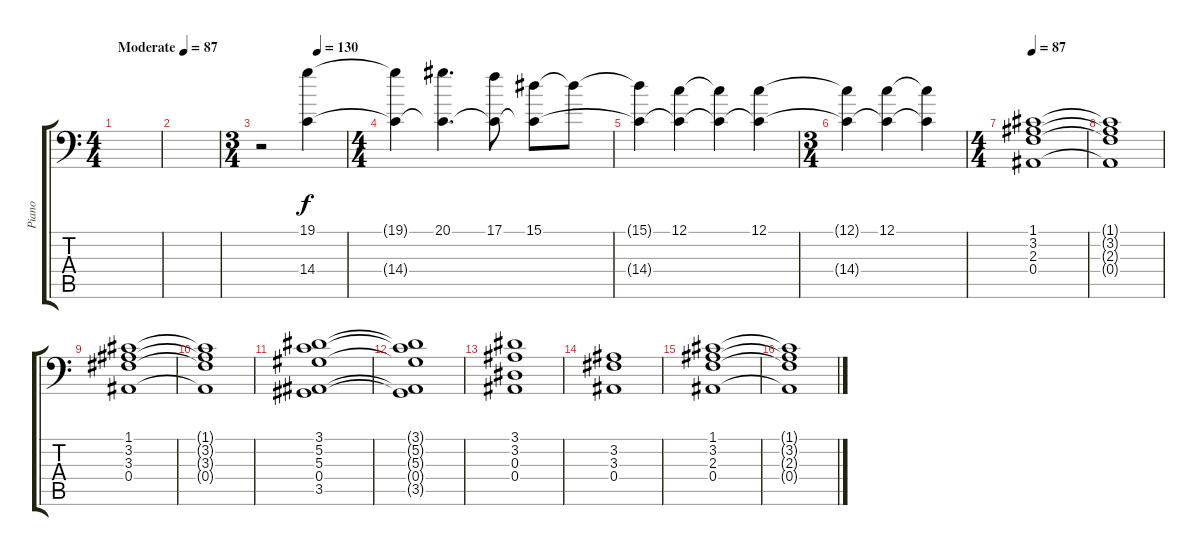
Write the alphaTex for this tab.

\track ("Piano" "Piano") {instrument honkytonkpiano}
\staff {score tabs}
\tuning (C4 G3 Eb3 Bb2 F2 Bb1) {hide}
\ts (4 4)
\tempo (87 "Moderate")
\clef f4
\ks c
|
|
\ts (3 4)
\tempo (130 0.6666666666666666)
r.2 (19.1 14.4).4{volume 6} |
\ts (4 4)
(19.1{t} 14.4{t}).4{dy f} (20.1 14.4{t}).4{d} (17.1 14.4{t}).8 (15.1 14.4{t}).8 15.1{t}.8 |
(15.1{t} 14.4{t}).4 (12.1 14.4{t}).4 (12.1{t} 14.4{t}).4 (12.1 14.4{t}).4 |
\ts (3 4)
(12.1{t} 14.4{t}).4 (12.1 14.4{t}).4 (12.1{t} 14.4{t}).4 |
\ts (4 4)
\tempo 87
(1.1 3.2 2.3 0.4).1{volume 11} |
(1.1{t} 3.2{t} 2.3{t} 0.4{t}).1 |
(1.1 3.2 3.3 0.4).1 |
(1.1{t} 3.2{t} 3.3{t} 0.4{t}).1 |
(3.1 5.2 5.3 0.4 3.5).1 |
(3.1{t} 5.2{t} 5.3{t} 0.4{t} 3.5{t}).1 |
(3.1 3.2 0.3 0.4).1 |
(3.2 3.3 0.4).1 |
(1.1 3.2 2.3 0.4).1 |
(1.1{t} 3.2{t} 2.3{t} 0.4{t}).1
